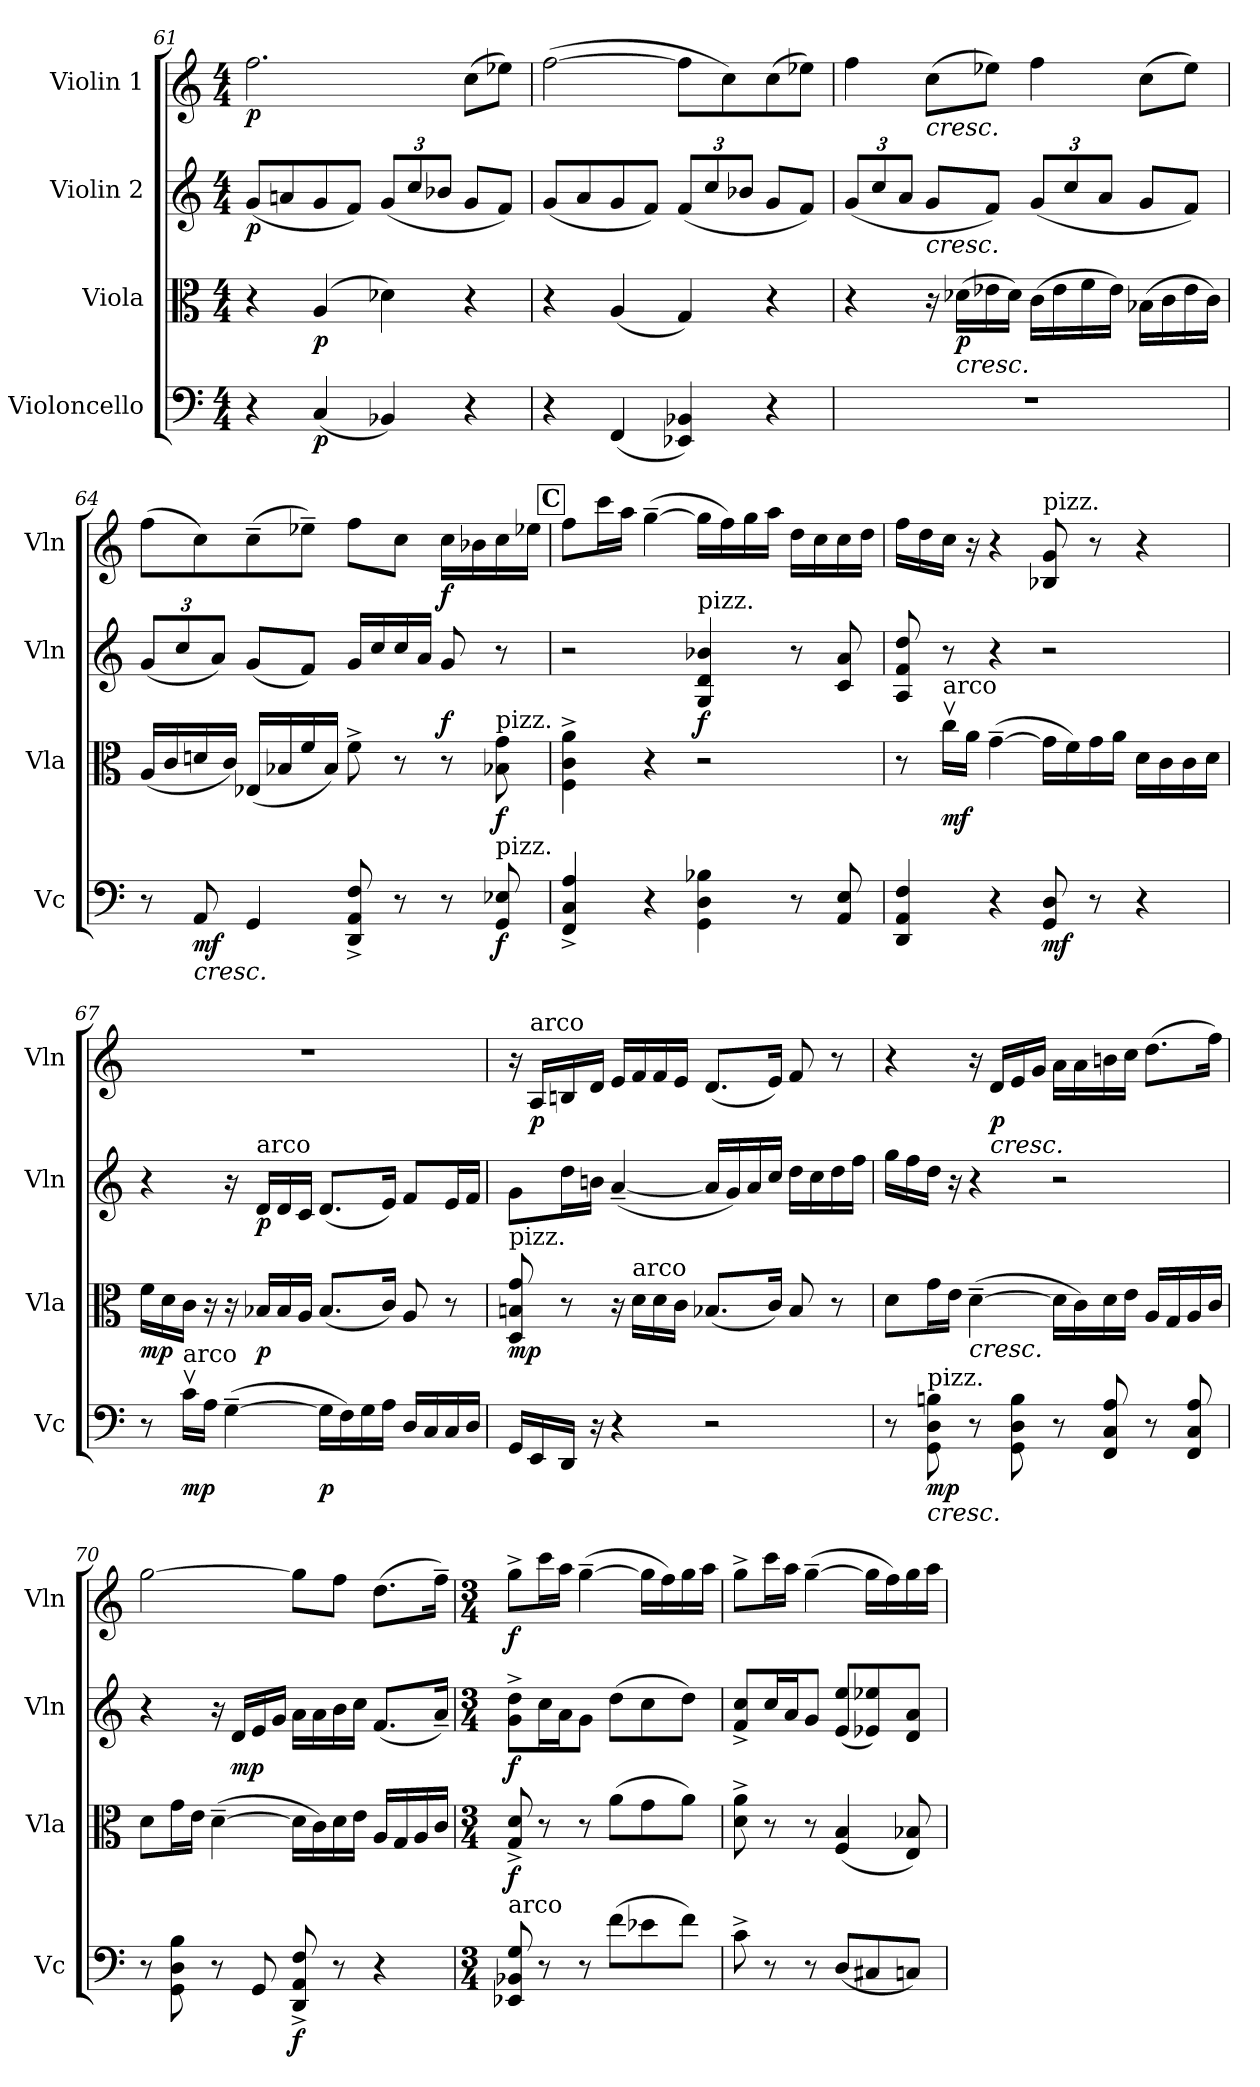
**kern	**dynam	**kern	**dynam	**kern	**dynam	**kern	**dynam
*part4	*part4	*part3	*part3	*part2	*part2	*part1	*part1
*staff4	*staff4	*staff3	*staff3	*staff2	*staff2	*staff1	*staff1
*I"Violoncello	*	*I"Viola	*	*I"Violin 2	*	*I"Violin 1	*
*I'Vc	*	*I'Vla	*	*I'Vln	*	*I'Vln	*
*clefF4	*	*clefC3	*	*clefG2	*	*clefG2	*
*k[]	*	*k[]	*	*k[]	*	*k[]	*
*M4/4	*	*M4/4	*	*M4/4	*	*M4/4	*
=61	=61	=61	=61	=61	=61	=61	=61
!	!	!	!	!	!LO:DY:b	!	!LO:DY:b
4r	.	4r	.	(8g/L	p	2.ff\	p
.	.	.	.	8an/	.	.	.
!	!LO:DY:b	!	!LO:DY:b	!	!	!	!
(4C/	p	(4A/	p	8g/	.	.	.
.	.	.	.	8f/J)	.	.	.
*	*	*	*	*Xbrackettup	*	*	*
4BB-X/)	.	4d-X\)	.	(12g/L	.	.	.
.	.	.	.	12cc/	.	.	.
.	.	.	.	12b-X/J	.	.	.
4r	.	4r	.	8g/L	.	(8cc\L	.
.	.	.	.	8f/J)	.	8ee-X\J)	.
!!LO:LB:g=z
=62	=62	=62	=62	=62	=62	=62	=62
4r	.	4r	.	(8g/L	.	([2ff\	.
.	.	.	.	8a/	.	.	.
(4FF/	.	(4A/	.	8g/	.	.	.
.	.	.	.	8f/J)	.	.	.
4EE-X/ 4BB-X/)	.	4G/)	.	(12f/L	.	8ff\L]	.
.	.	.	.	12cc/	.	.	.
.	.	.	.	.	.	8cc\)	.
.	.	.	.	12b-X/J	.	.	.
4r	.	4r	.	8g/L	.	(8cc\	.
.	.	.	.	8f/J)	.	8ee-X\J)	.
=63	=63	=63	=63	=63	=63	=63	=63
1r	.	4r	.	(12g/L	.	4ff\	.
.	.	.	.	12cc/	.	.	.
.	.	.	.	12a/J	.	.	.
!	!	!	!	!	!	!LO:TX:b:i:t=cresc.	!
!	!	!	!	!LO:TX:b:i:t=cresc.	!	!	!
.	.	16r	.	8g/L	.	(8cc\L	.
!	!	!LO:TX:b:i:t=cresc.	!	!	!	!	!
!	!	!	!LO:DY:b	!	!	!	!
.	.	(16d-X\LL	p	.	.	.	.
.	.	16e-X\	.	8f/J)	.	8ee-X\J)	.
.	.	16d-\JJ)	.	.	.	.	.
.	.	(16c\LL	.	(12g/L	.	4ff\	.
.	.	16e-\	.	.	.	.	.
.	.	.	.	12cc/	.	.	.
.	.	16f\	.	.	.	.	.
.	.	.	.	12a/J	.	.	.
.	.	16e-\JJ)	.	.	.	.	.
.	.	(16B-X\LL	.	8g/L	.	(8cc\L	.
.	.	16c\	.	.	.	.	.
.	.	16e-\	.	8f/J)	.	8ee-\J)	.
.	.	16c\JJ)	.	.	.	.	.
=64	=64	=64	=64	=64	=64	=64	=64
8r	.	(16A/LL	.	(12g/L	.	(8ff\L	.
.	.	16c/	.	.	.	.	.
.	.	.	.	12cc/	.	.	.
!	!LO:HP:b	!	!	!	!	!	!
!	!LO:DY:n=1:b	!	!	!	!	!	!
8AA/	< mf	16dn/	.	.	.	8cc\)	.
.	.	.	.	12a/J)	.	.	.
.	.	16c/JJ)	.	.	.	.	.
4GG/	.	(16E-X/LL	.	(8g/L	.	(8cc~\	.
.	.	16B-X/	.	.	.	.	.
.	.	16f/	.	8f/J)	.	8ee-X~\J)	.
.	.	16B-/JJ)	.	.	.	.	.
8DD/^ 8AA/^ 8F/^	.	8f^\	.	16g/LL	.	8ff\L	.
.	.	.	.	16cc/	.	.	.
8r	.	8r	.	16cc/	.	8cc\J	.
.	.	.	.	16a/JJ	.	.	.
!	!	!	!	!	!LO:DY:b	!	!LO:DY:b
8r	.	8r	.	8g/	f	16cc\LL	f
.	.	.	.	.	.	16b-X\	.
!	!	!LO:TX:a:t=pizz.	!	!	!	!	!
!LO:TX:a:t=pizz.	!	!	!	!	!	!	!
!	!LO:DY:n=2:b	!	!LO:DY:b	!	!	!	!
8GG/ 8E-X/	f	8B-X\ 8g\	f	8r	.	16cc\	.
.	.	.	.	.	.	16ee-X\JJ	.
!!LO:LB:g=z
!!LO:REH:place=s1:a:B:cj:fs=14:t=C
=65	=65	=65	=65	=65	=65	=65	=65
4FF/^ 4C/^ 4A/^	.	4F\^ 4c\^ 4a\^	.	2r	.	8ff\L	.
.	.	.	.	.	.	16ccc\L	.
.	.	.	.	.	.	16aa\JJ	.
4r	.	4r	.	.	.	([4gg~\	.
!	!	!	!	!LO:TX:a:t=pizz.	!	!	!
!	!	!	!	!	!LO:DY:b	!	!
4GG\ 4D\ 4B-X\	.	2r	.	4G/ 4d/ 4b-X/	f	16gg\LL]	.
.	.	.	.	.	.	16ff\)	.
.	.	.	.	.	.	16gg\	.
.	.	.	.	.	.	16aa\JJ	.
8r	.	.	.	8r	.	16dd\LL	.
.	.	.	.	.	.	16cc\	.
8AA/ 8E/	.	.	.	8c/ 8a/	.	16cc\	.
.	.	.	.	.	.	16dd\JJ	.
=66	=66	=66	=66	=66	=66	=66	=66
4DD/ 4AA/ 4F/	.	8r	.	8A/ 8f/ 8dd/	.	16ff\LL	.
.	.	.	.	.	.	16dd\	.
!	!	!LO:TX:a:t=arco	!	!	!	!	!
!	!	!	!LO:DY:b	!	!	!	!
.	.	16ccv\LL	mf	8r	.	16cc\JJ	.
.	.	16a\JJ	.	.	.	16r	.
4r	.	([4g~\	.	4r	.	4r	.
!	!	!	!	!	!	!LO:TX:a:t=pizz.	!
!	!LO:DY:b	!	!	!	!	!	!
8GG/ 8D/	mf	16g\LL]	.	2r	.	8B-X/ 8g/	.
.	.	16f\)	.	.	.	.	.
8r	.	16g\	.	.	.	8r	.
.	.	16a\JJ	.	.	.	.	.
4r	.	16d\LL	.	.	.	4r	.
.	.	16c\	.	.	.	.	.
.	.	16c\	.	.	.	.	.
.	.	16d\JJ	.	.	.	.	.
=67	=67	=67	=67	=67	=67	=67	=67
!	!	!	!LO:DY:b	!	!	!	!
8r	.	16f\LL	mp	4r	.	1r	.
.	.	16d\	.	.	.	.	.
!LO:TX:a:t=arco	!	!	!	!	!	!	!
!	!LO:DY:b	!	!	!	!	!	!
16cv\LL	mp	16c\JJ	.	.	.	.	.
16A\JJ	.	16r	.	.	.	.	.
([4G~\	.	16r	.	16r	.	.	.
!	!	!	!	!LO:TX:a:t=arco	!	!	!
!	!	!	!LO:DY:b	!	!LO:DY:b	!	!
.	.	16B-X/LL	p	16d/LL	p	.	.
.	.	16B-/	.	16d/	.	.	.
.	.	16A/JJ	.	16c/JJ	.	.	.
!	!LO:DY:n=1:b	!	!	!	!	!	!
16G\LL]	[ p	(8.B-/L	.	(8.d/L	.	.	.
16F\)	.	.	.	.	.	.	.
16G\	.	.	.	.	.	.	.
16A\JJ	.	16c/Jk)	.	16e/Jk)	.	.	.
16D/LL	.	8A/	.	8f/L	.	.	.
16C/	.	.	.	.	.	.	.
16C/	.	8r	.	16e/L	.	.	.
16D/JJ	.	.	.	16f/JJ	.	.	.
!!LO:LB:g=z
=68	=68	=68	=68	=68	=68	=68	=68
!	!	!LO:TX:a:t=pizz.	!	!	!	!	!
!	!	!	!LO:DY:b	!	!	!	!
16GG/LL	.	8D/ 8Bn/ 8g/	mp	8g\L	.	16r	.
!	!	!	!	!	!	!LO:TX:a:t=arco	!
!	!	!	!	!	!	!	!LO:DY:b
16EE/	.	.	.	.	.	16A/LL	p
16DD/JJ	.	8r	.	16dd\L	.	16Bn/	.
16r	.	.	.	16bn\JJ	.	16d/JJ	.
4r	.	16r	.	([4a~/	.	16e/LL	.
!	!	!LO:TX:a:t=arco	!	!	!	!	!
.	.	16d\LL	.	.	.	16f/	.
.	.	16d\	.	.	.	16f/	.
.	.	16c\JJ	.	.	.	16e/JJ	.
2r	.	(8.B-X/L	.	16a/LL]	.	(8.d/L	.
.	.	.	.	16g/)	.	.	.
.	.	.	.	16a/	.	.	.
.	.	16c/Jk)	.	16cc/JJ	.	16e/Jk)	.
.	.	8B-/	.	16dd\LL	.	8f/	.
.	.	.	.	16cc\	.	.	.
.	.	8r	.	16dd\	.	8r	.
.	.	.	.	16ff\JJ	.	.	.
=69	=69	=69	=69	=69	=69	=69	=69
8r	.	8d\L	.	16gg\LL	.	4r	.
.	.	.	.	16ff\	.	.	.
!LO:TX:a:t=pizz.	!	!	!	!	!	!	!
!LO:TX:b:i:t=cresc.	!	!	!	!	!	!	!
!	!LO:DY:b	!	!	!	!	!	!
8GG\ 8D\ 8Bn\	mp	16g\L	.	16dd\JJ	.	.	.
.	.	16e\JJ	.	16r	.	.	.
!	!	!LO:TX:b:i:t=cresc.	!	!	!	!	!
8r	.	([4d~\	.	4r	.	16r	.
!	!	!	!	!	!	!LO:TX:b:i:t=cresc.	!
!	!	!	!	!	!	!	!LO:DY:b
.	.	.	.	.	.	16d/LL	p
8GG\ 8D\ 8B\	.	.	.	.	.	16e/	.
.	.	.	.	.	.	16g/JJ	.
8r	.	16d\LL]	.	2r	.	16a\LL	.
.	.	16c\)	.	.	.	16a\	.
8FF/ 8C/ 8A/	.	16d\	.	.	.	16bn\	.
.	.	16e\JJ	.	.	.	16cc\JJ	.
8r	.	16A/LL	.	.	.	(8.dd\L	.
.	.	16G/	.	.	.	.	.
8FF/ 8C/ 8A/	.	16A/	.	.	.	.	.
.	.	16c/JJ	.	.	.	16ff\Jk)	.
!!LO:LB:g=z
=70	=70	=70	=70	=70	=70	=70	=70
8r	.	8d\L	.	4r	.	[2gg\	.
8GG\ 8D\ 8B\	.	16g\L	.	.	.	.	.
.	.	16e\JJ	.	.	.	.	.
8r	.	([4d~\	.	16r	.	.	.
!	!	!	!	!	!LO:DY:b	!	!
.	.	.	.	16d/LL	mp	.	.
8GG/	.	.	.	16e/	.	.	.
.	.	.	.	16g/JJ	.	.	.
!	!LO:DY:b	!	!	!	!	!	!
8DD/^ 8AA/^ 8F/^	f	16d\LL]	.	16a\LL	.	8gg\L]	.
.	.	16c\)	.	16a\	.	.	.
8r	.	16d\	.	16b\	.	8ff\J	.
.	.	16e\JJ	.	16cc\JJ	.	.	.
4r	.	16A/LL	.	(8.f/L	.	(8.dd\L	.
.	.	16G/	.	.	.	.	.
.	.	16A/	.	.	.	.	.
.	.	16c/JJ	.	16a~/Jk)	.	16ff~\Jk)	.
!!LO:PB:g=z
=71	=71	=71	=71	=71	=71	=71	=71
*M3/4	*	*M3/4	*	*M3/4	*	*M3/4	*
!LO:TX:a:t=arco	!	!	!	!	!	!	!
!	!	!	!LO:DY:b	!	!LO:DY:b	!	!LO:DY:b
8EE-X/ 8BB-X/ 8G/	.	8G/^ 8d/^	f	8g\^ 8dd\^L	f	8gg^\L	f
8r	.	8r	.	16cc\L	.	16ccc\L	.
.	.	.	.	16a\J	.	16aa\JJ	.
8r	.	8r	.	8g\J	.	([4gg~\	.
(8f\L	.	(8a\L	.	(8dd\L	.	.	.
8e-X\	.	8g\	.	8cc\	.	16gg\LL]	.
.	.	.	.	.	.	16ff\)	.
8f\J)	.	8a\J)	.	8dd\J)	.	16gg\	.
.	.	.	.	.	.	16aa\JJ	.
=72	=72	=72	=72	=72	=72	=72	=72
8c^\	.	8d\^ 8a\^	.	8f/^ 8cc/^L	.	8gg^\L	.
8r	.	8r	.	16cc/L	.	16ccc\L	.
.	.	.	.	16a/J	.	16aa\JJ	.
8r	.	8r	.	8g/J	.	([4gg~\	.
(8D/L	.	(4F/ 4B/	.	(8e/ 8ee/L	.	.	.
8C#X/	.	.	.	8e-X/ 8ee-X/)	.	16gg\LL]	.
.	.	.	.	.	.	16ff\)	.
8Cn/J)	.	8E/ 8B-X/)	.	8d/ 8a/J	.	16gg\	.
.	.	.	.	.	.	16aa\JJ	.
=	=	=	=	=	=	=	=
*-	*-	*-	*-	*-	*-	*-	*-
